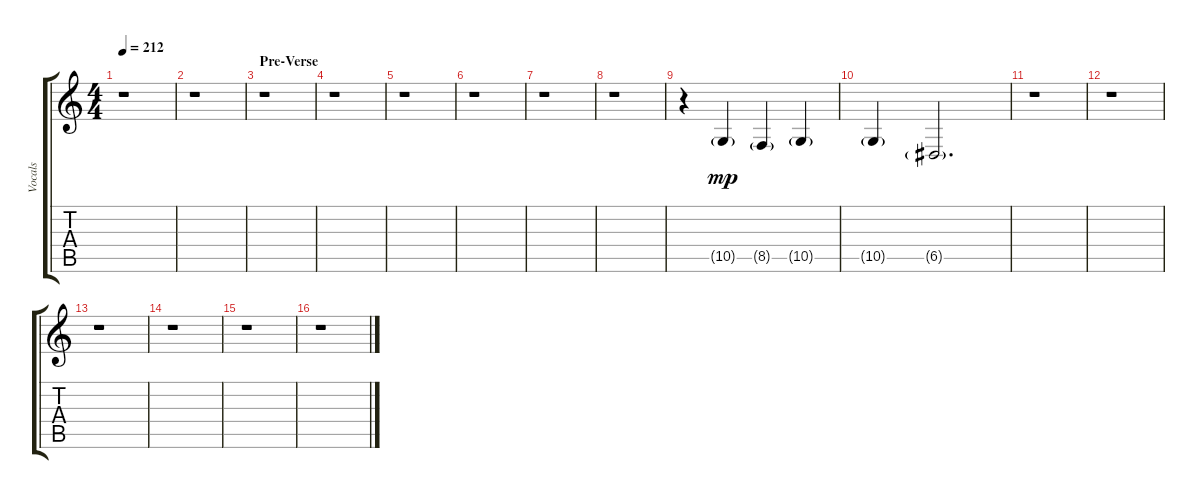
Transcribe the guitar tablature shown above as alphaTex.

\track ("Vocals" "Vocals") {instrument viola}
\staff {score tabs}
\tuning (E4 B3 G3 D3 A2 E2) {hide}
\ts (4 4)
\tempo 212
\clef g2
\ks c
r.1{dy mp} |
r.1 |
\section ("" "Pre-Verse")
r.1 |
r.1 |
r.1 |
r.1 |
r.1 |
r.1 |
r.4 10.5{g}.4 8.5{g}.4 10.5{g}.4 |
10.5{g}.4 6.5{g}.2{d} |
r.1 |
r.1 |
r.1 |
r.1 |
r.1 |
r.1
